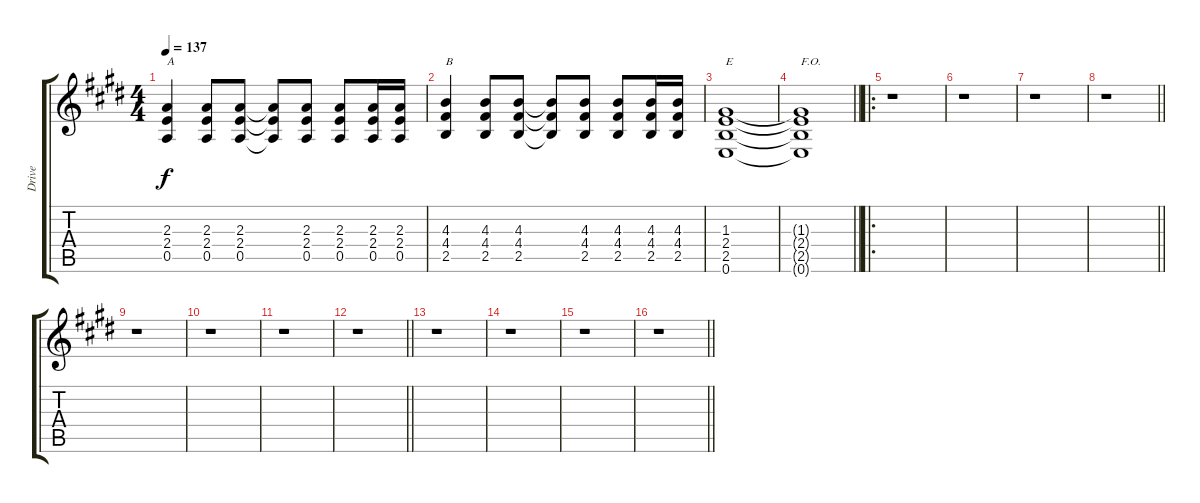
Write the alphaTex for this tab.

\track ("Drive" "Drive") {instrument distortionguitar}
\staff {score tabs}
\tuning (E4 B3 G3 D3 A2 E2) {hide}
\ts (4 4)
\tempo 137
\clef g2
\ks e
(2.3 2.4 0.5).4{txt "A" dy f} (2.3 2.4 0.5).8 (2.3 2.4 0.5).8 (2.3{t} 2.4{t} 0.5{t}).8 (2.3 2.4 0.5).8 (2.3 2.4 0.5).8 (2.3 2.4 0.5).16 (2.3 2.4 0.5).16 |
(4.3 4.4 2.5).4{txt "B"} (4.3 4.4 2.5).8 (4.3 4.4 2.5).8 (4.3{t} 4.4{t} 2.5{t}).8 (4.3 4.4 2.5).8 (4.3 4.4 2.5).8 (4.3 4.4 2.5).16 (4.3 4.4 2.5).16 |
(1.3 2.4 2.5 0.6).1{txt "E"} |
\barLineRight lightlight
(1.3{t} 2.4{t} 2.5{t} 0.6{t}).1{txt "F.O." volume 4} |
\ro
r.1{volume 0} |
r.1 |
r.1 |
\barLineRight lightlight
r.1 |
r.1 |
r.1 |
r.1 |
\barLineRight lightlight
r.1 |
r.1 |
r.1 |
r.1 |
\barLineRight lightlight
r.1
